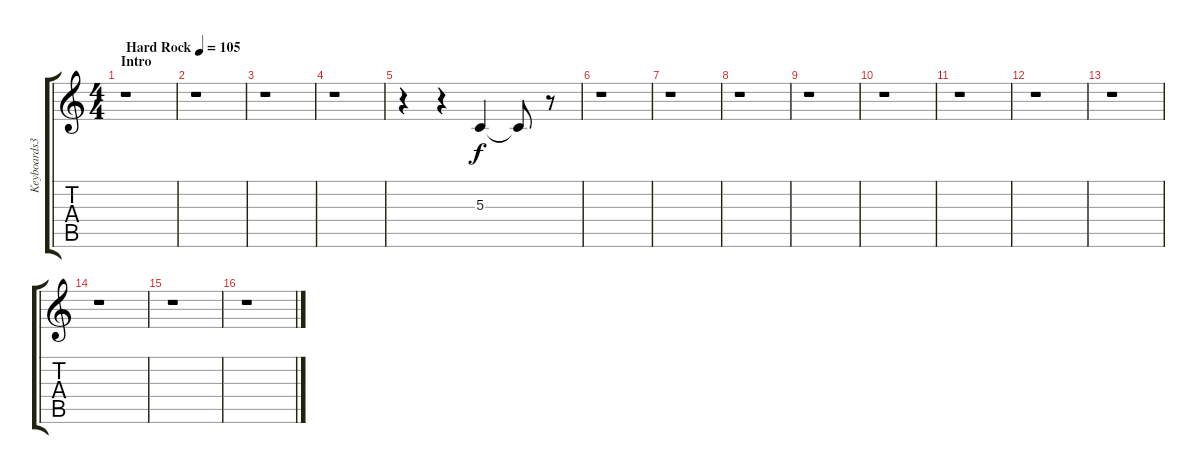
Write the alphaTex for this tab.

\track ("Keyboards3" "Keyboards3") {instrument reversecymbal}
\staff {score tabs}
\tuning (E4 B3 G3 D3 A2 E2) {hide}
\ts (4 4)
\section ("" "Intro")
\tempo (105 "Hard Rock")
\clef g2
\ks c
r.1{dy f instrument reversecymbal} |
r.1 |
r.1 |
r.1 |
r.4 r.4 5.3.4 5.3{t}.8 r.8 |
r.1 |
r.1 |
r.1 |
r.1 |
r.1 |
r.1 |
r.1 |
r.1 |
r.1 |
r.1 |
r.1
